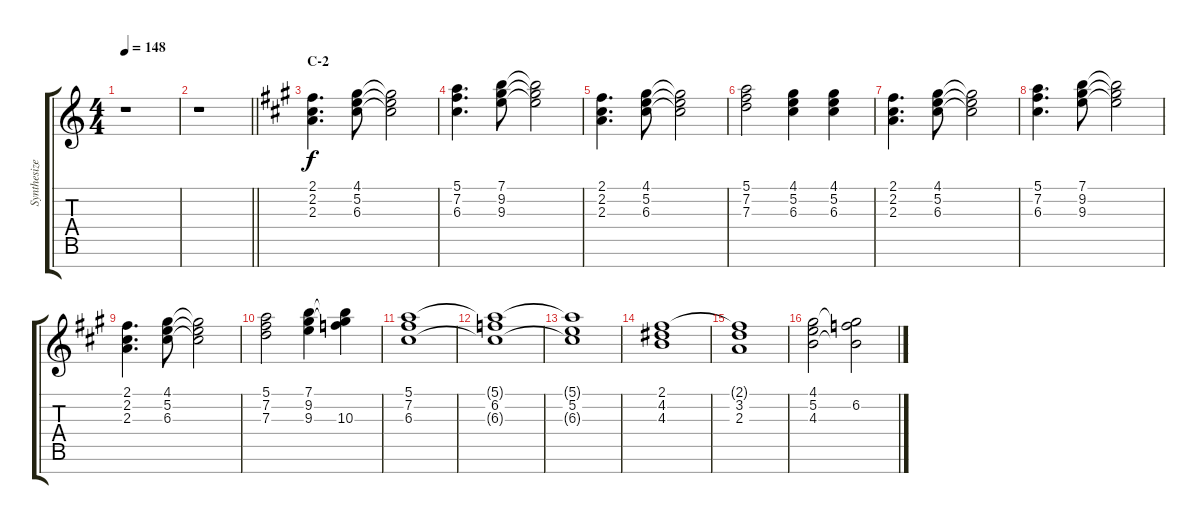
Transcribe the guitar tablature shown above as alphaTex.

\track ("Synthesizer" "Synthesize") {instrument stringensemble1}
\staff {score tabs}
\tuning (E5 B4 G4 D4 A3 E3 B2) {hide}
\ts (4 4)
\tempo 148
\clef g2
\ks c
r.1{dy f} |
\barLineRight lightlight
r.1 |
\section ("" "C-2")
\ks a
(2.1 2.2 2.3).4{d} (4.1 5.2 6.3).8 (4.1{t} 5.2{t} 6.3{t}).2 |
(5.1 7.2 6.3).4{d} (7.1 9.2 9.3).8 (7.1{t} 9.2{t} 9.3{t}).2 |
(2.1 2.2 2.3).4{d} (4.1 5.2 6.3).8 (4.1{t} 5.2{t} 6.3{t}).2 |
(5.1 7.2 7.3).2 (4.1 5.2 6.3).4 (4.1 5.2 6.3).4 |
(2.1 2.2 2.3).4{d} (4.1 5.2 6.3).8 (4.1{t} 5.2{t} 6.3{t}).2 |
(5.1 7.2 6.3).4{d} (7.1 9.2 9.3).8 (7.1{t} 9.2{t} 9.3{t}).2 |
(2.1 2.2 2.3).4{d} (4.1 5.2 6.3).8 (4.1{t} 5.2{t} 6.3{t}).2 |
(5.1 7.2 7.3).2 (7.1 9.2 9.3).4 (7.1{t} 9.2{t} 10.3).4 |
(5.1 7.2 6.3).1 |
(5.1{t} 6.2 6.3{t}).1 |
(5.1{t} 5.2 6.3{t}).1 |
(2.1 4.2 4.3).1 |
(2.1{t} 3.2 2.3).1 |
(4.1 5.2 4.3).2 (4.1{t} 6.2 4.3{t}).2
